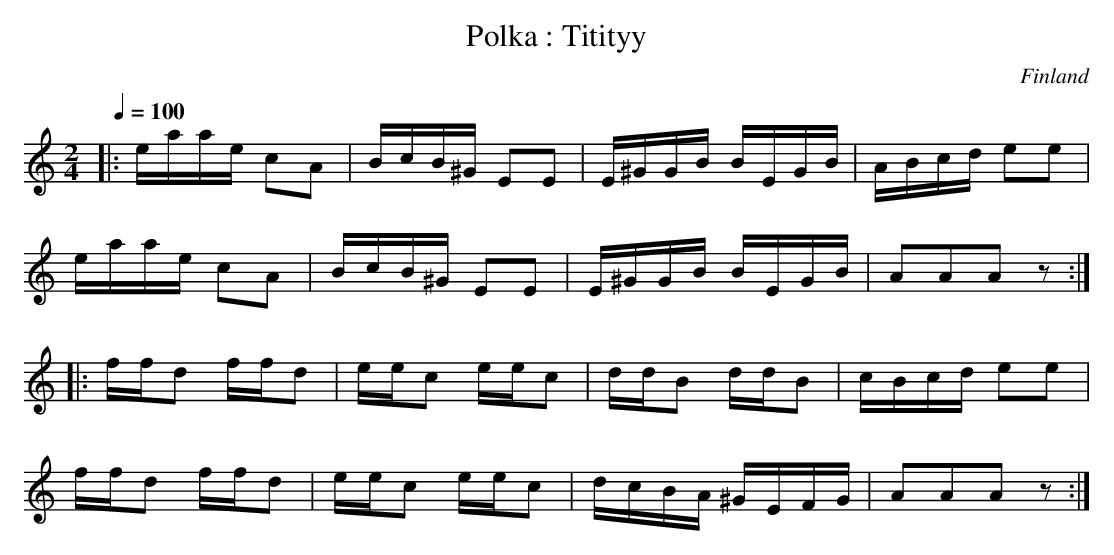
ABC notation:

X:1
T:Polka : Titityy
O:Finland
M:2/4
Q:1/4=100
K:Am
|:eaae c2A2|BcB^G E2E2|E^GGB BEGB|ABcd e2e2|
eaae c2A2|BcB^G E2E2|E^GGB BEGB|A2A2A2z2 :|
|:ffd2 ffd2|eec2 eec2|ddB2 ddB2|cBcd e2e2|
ffd2 ffd2|eec2 eec2|dcBA ^GEFG|A2A2A2z2:|
